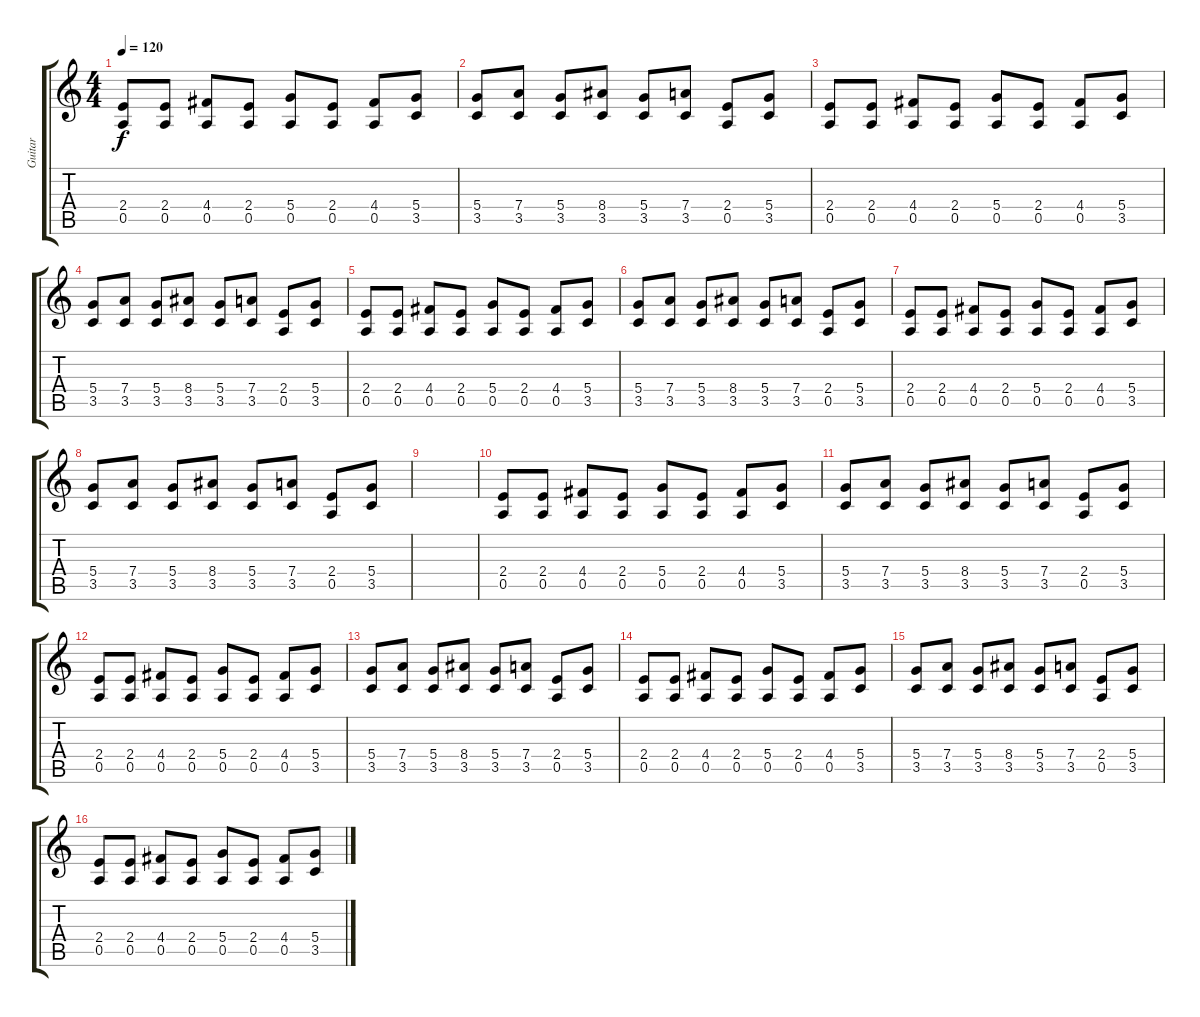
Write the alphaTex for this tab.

\track ("Guitar" "Guitar") {instrument distortionguitar}
\staff {score tabs}
\tuning (E4 B3 G3 D3 A2 E2) {hide}
\ts (4 4)
\tempo 120
\clef g2
\ks c
(2.4 0.5).8{dy f} (2.4 0.5).8 (4.4 0.5).8 (2.4 0.5).8 (5.4 0.5).8 (2.4 0.5).8 (4.4 0.5).8 (5.4 3.5).8 |
(5.4 3.5).8 (7.4 3.5).8 (5.4 3.5).8 (8.4 3.5).8 (5.4 3.5).8 (7.4 3.5).8 (2.4 0.5).8 (5.4 3.5).8 |
(2.4 0.5).8 (2.4 0.5).8 (4.4 0.5).8 (2.4 0.5).8 (5.4 0.5).8 (2.4 0.5).8 (4.4 0.5).8 (5.4 3.5).8 |
(5.4 3.5).8 (7.4 3.5).8 (5.4 3.5).8 (8.4 3.5).8 (5.4 3.5).8 (7.4 3.5).8 (2.4 0.5).8 (5.4 3.5).8 |
(2.4 0.5).8 (2.4 0.5).8 (4.4 0.5).8 (2.4 0.5).8 (5.4 0.5).8 (2.4 0.5).8 (4.4 0.5).8 (5.4 3.5).8 |
(5.4 3.5).8 (7.4 3.5).8 (5.4 3.5).8 (8.4 3.5).8 (5.4 3.5).8 (7.4 3.5).8 (2.4 0.5).8 (5.4 3.5).8 |
(2.4 0.5).8 (2.4 0.5).8 (4.4 0.5).8 (2.4 0.5).8 (5.4 0.5).8 (2.4 0.5).8 (4.4 0.5).8 (5.4 3.5).8 |
(5.4 3.5).8 (7.4 3.5).8 (5.4 3.5).8 (8.4 3.5).8 (5.4 3.5).8 (7.4 3.5).8 (2.4 0.5).8 (5.4 3.5).8 |
|
(2.4 0.5).8 (2.4 0.5).8 (4.4 0.5).8 (2.4 0.5).8 (5.4 0.5).8 (2.4 0.5).8 (4.4 0.5).8 (5.4 3.5).8 |
(5.4 3.5).8 (7.4 3.5).8 (5.4 3.5).8 (8.4 3.5).8 (5.4 3.5).8 (7.4 3.5).8 (2.4 0.5).8 (5.4 3.5).8 |
(2.4 0.5).8 (2.4 0.5).8 (4.4 0.5).8 (2.4 0.5).8 (5.4 0.5).8 (2.4 0.5).8 (4.4 0.5).8 (5.4 3.5).8 |
(5.4 3.5).8 (7.4 3.5).8 (5.4 3.5).8 (8.4 3.5).8 (5.4 3.5).8 (7.4 3.5).8 (2.4 0.5).8 (5.4 3.5).8 |
(2.4 0.5).8 (2.4 0.5).8 (4.4 0.5).8 (2.4 0.5).8 (5.4 0.5).8 (2.4 0.5).8 (4.4 0.5).8 (5.4 3.5).8 |
(5.4 3.5).8 (7.4 3.5).8 (5.4 3.5).8 (8.4 3.5).8 (5.4 3.5).8 (7.4 3.5).8 (2.4 0.5).8 (5.4 3.5).8 |
(2.4 0.5).8 (2.4 0.5).8 (4.4 0.5).8 (2.4 0.5).8 (5.4 0.5).8 (2.4 0.5).8 (4.4 0.5).8 (5.4 3.5).8
